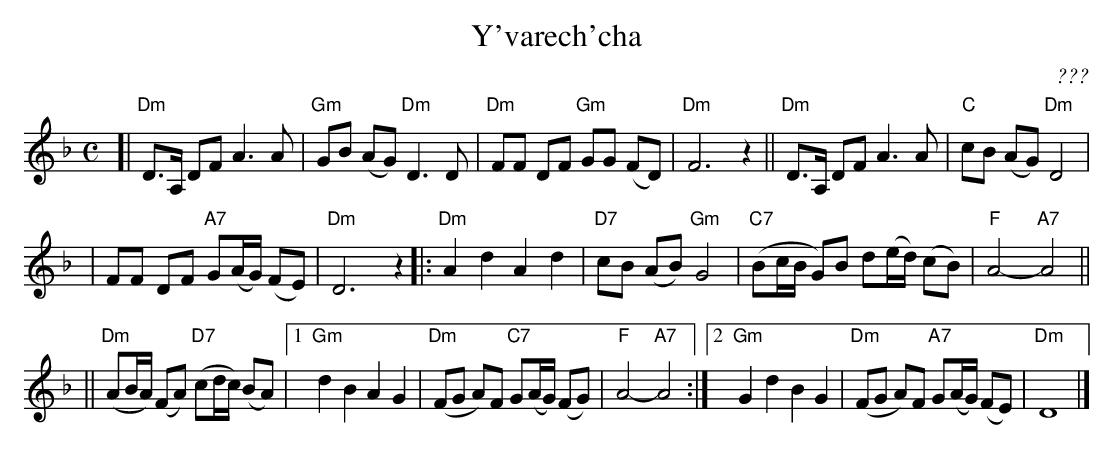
X:1
T: Y'varech'cha
C: ???
M: C
L: 1/8
K: Dm
[| "Dm"D>A, DF A3 A \
| "Gm"GB (AG) "Dm"D3 D \
| "Dm"FF DF "Gm"GG (FD) \
| "Dm"F6 z2 \
|| "Dm"D>A, DF A3 A \
| "C"cB (AG) "Dm"D4 |
| FF DF "A7"G(A/G/) (FE) \
| "Dm"D6 z2 \
|: "Dm"A2 d2 A2 d2 \
| "D7"cB (AB) "Gm"G4 \
| "C7"(Bc/B/ G)B d(e/d/) (cB) \
| "F"A4- "A7"A4 ||
|| "Dm"(AB/A/) (FA) "D7"(cd/c/) (BA) \
|1 "Gm"d2 B2 A2 G2 \
| "Dm"(FG A)F "C7"G(A/G/) (FG) \
| "F"A4- "A7"A4 \
:|2 "Gm"G2 d2 B2 G2 \
| "Dm"(FG A)F "A7"G(A/G/) (FE) \
| "Dm"D8 |] \
